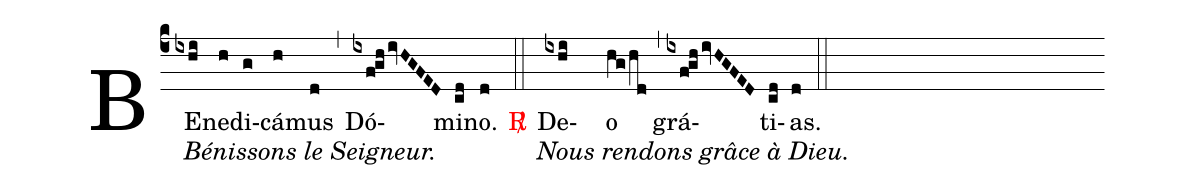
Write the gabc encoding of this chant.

%%
(c4) BE[Bénissons le Seigneur.](ixhi)ne(h)di(g)cá(h)mus(d) (,) Dó(ixf!ghivHGFED)mi(cd)no.(d)

<v>\color{red}</v><sp>R/</sp><v>\color{black}</v>(::)

De[Nous rendons grâce à Dieu.](ixhi////////)o(hg/hd) (,) grá(ixf!ghivHGFED)ti(cd)as.(d) <v>\color{red}</v> (::)
